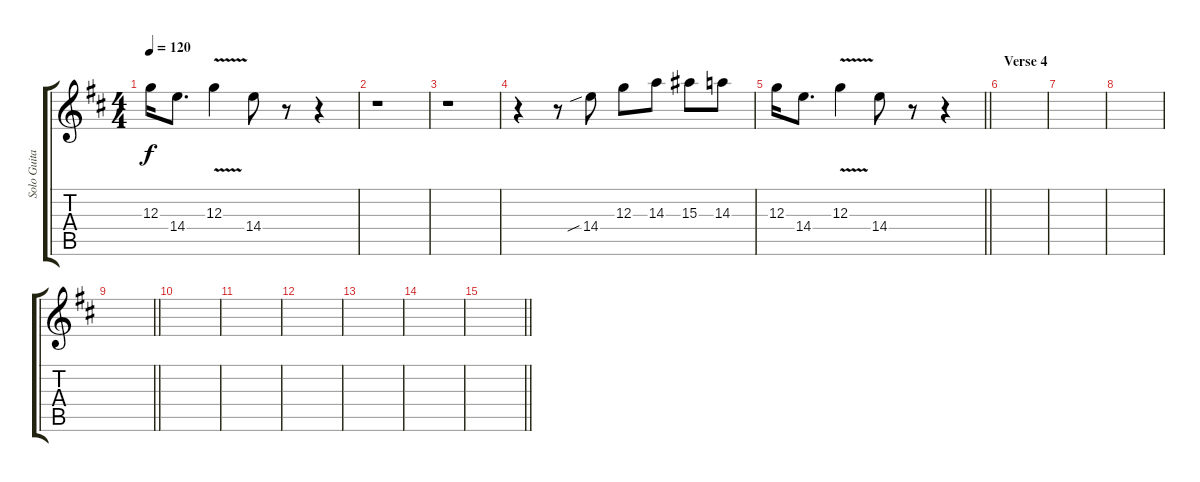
\track ("Solo Guitar" "Solo Guita") {instrument overdrivenguitar}
\staff {score tabs}
\tuning (E4 B3 G3 D3 A2 E2) {hide}
\ts (4 4)
\tempo 120
\clef g2
\ks d
12.3.16{dy f} 14.4.8{d} 12.3{v}.4 14.4.8 r.8 r.4 |
r.1 |
r.1 |
r.4 r.8 14.4{sib}.8 12.3.8 14.3.8 15.3.8 14.3.8 |
\barLineRight lightlight
12.3.16 14.4.8{d} 12.3{v}.4 14.4.8 r.8 r.4 |
\section ("" "Verse 4")
|
|
|
\barLineRight lightlight
|
|
|
|
|
|
\barLineRight lightlight
